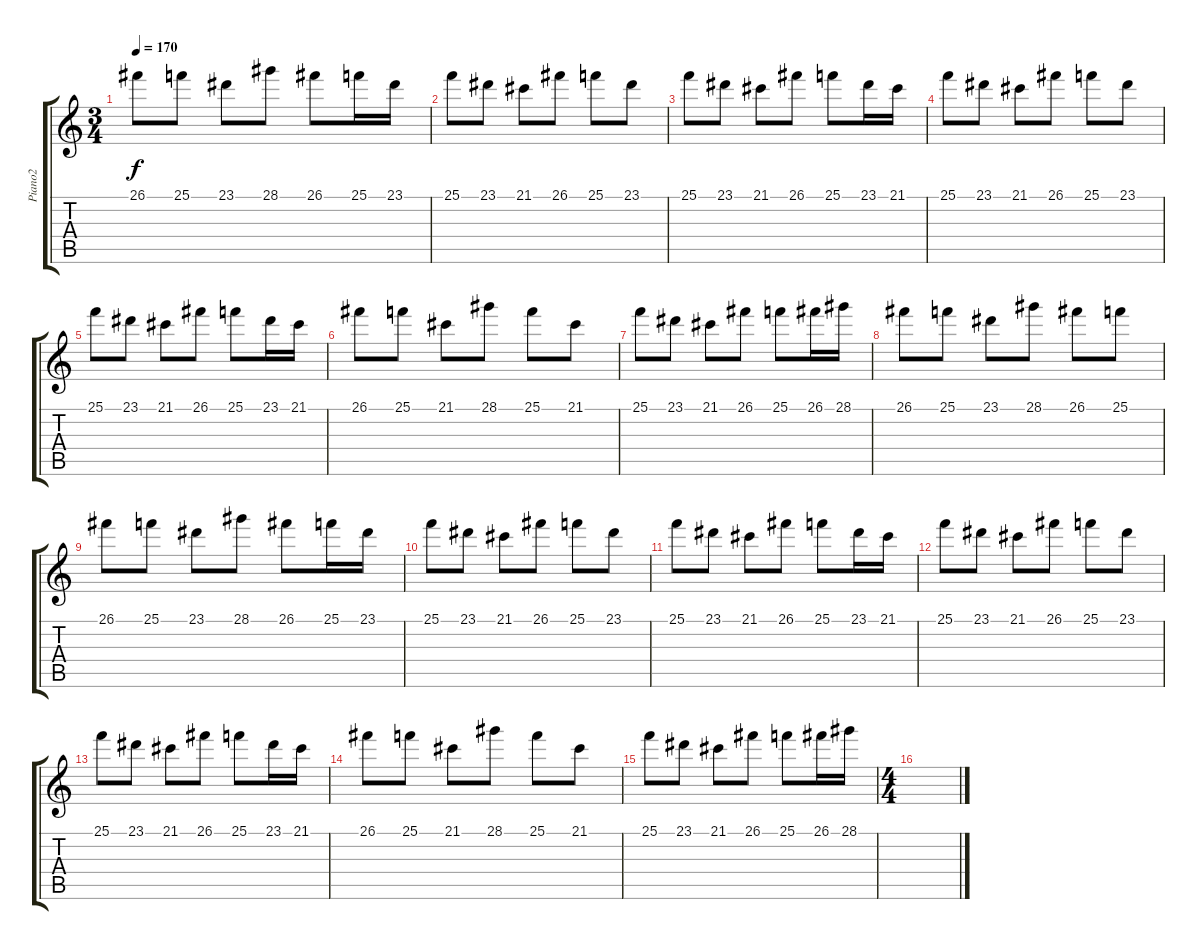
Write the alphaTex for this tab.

\track ("Piano2" "Piano2") {instrument acousticgrandpiano}
\staff {score tabs}
\tuning (E4 B3 G3 D3 A2 E2) {hide}
\ts (3 4)
\tempo 170
\clef g2
\ks c
26.1.8{dy f} 25.1.8 23.1.8 28.1.8 26.1.8 25.1.16 23.1.16 |
25.1.8 23.1.8 21.1.8 26.1.8 25.1.8 23.1.8 |
25.1.8 23.1.8 21.1.8 26.1.8 25.1.8 23.1.16 21.1.16 |
25.1.8 23.1.8 21.1.8 26.1.8 25.1.8 23.1.8 |
25.1.8 23.1.8 21.1.8 26.1.8 25.1.8 23.1.16 21.1.16 |
26.1.8 25.1.8 21.1.8 28.1.8 25.1.8 21.1.8 |
25.1.8 23.1.8 21.1.8 26.1.8 25.1.8 26.1.16 28.1.16 |
26.1.8 25.1.8 23.1.8 28.1.8 26.1.8 25.1.8 |
26.1.8 25.1.8 23.1.8 28.1.8 26.1.8 25.1.16 23.1.16 |
25.1.8 23.1.8 21.1.8 26.1.8 25.1.8 23.1.8 |
25.1.8 23.1.8 21.1.8 26.1.8 25.1.8 23.1.16 21.1.16 |
25.1.8 23.1.8 21.1.8 26.1.8 25.1.8 23.1.8 |
25.1.8 23.1.8 21.1.8 26.1.8 25.1.8 23.1.16 21.1.16 |
26.1.8 25.1.8 21.1.8 28.1.8 25.1.8 21.1.8 |
25.1.8 23.1.8 21.1.8 26.1.8 25.1.8 26.1.16 28.1.16 |
\ts (4 4)
